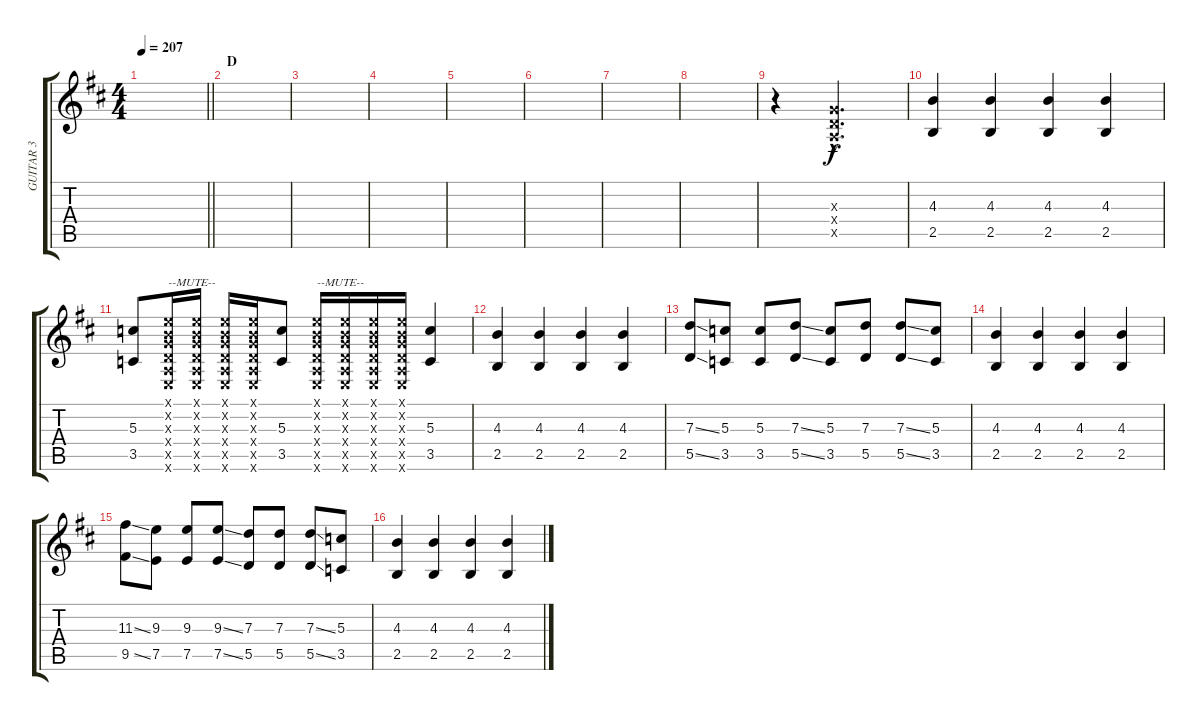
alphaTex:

\track ("GUITAR 3" "GUITAR 3") {instrument distortionguitar}
\staff {score tabs}
\tuning (E4 B3 G3 D3 A2 E2) {hide}
\ts (4 4)
\tempo 207
\clef g2
\barLineRight lightlight
\ks d
|
\section ("" "D")
|
|
|
|
|
|
|
r.4 (0.3{hac x} 0.4{hac x} 0.5{hac x}).2{d} |
(4.3 2.5).4 (4.3 2.5).4 (4.3 2.5).4 (4.3 2.5).4 |
(5.3 3.5).8 (0.1{x} 0.2{x} 0.3{x} 0.4{x} 0.5{x} 0.6{x}).16{txt "--MUTE--"} (0.1{x} 0.2{x} 0.3{x} 0.4{x} 0.5{x} 0.6{x}).16 (0.1{x} 0.2{x} 0.3{x} 0.4{x} 0.5{x} 0.6{x}).16 (0.1{x} 0.2{x} 0.3{x} 0.4{x} 0.5{x} 0.6{x}).16 (5.3 3.5).8 (0.1{x} 0.2{x} 0.3{x} 0.4{x} 0.5{x} 0.6{x}).16{txt "--MUTE--"} (0.1{x} 0.2{x} 0.3{x} 0.4{x} 0.5{x} 0.6{x}).16 (0.1{x} 0.2{x} 0.3{x} 0.4{x} 0.5{x} 0.6{x}).16 (0.1{x} 0.2{x} 0.3{x} 0.4{x} 0.5{x} 0.6{x}).16 (5.3 3.5).4 |
(4.3 2.5).4 (4.3 2.5).4 (4.3 2.5).4 (4.3 2.5).4 |
(7.3{ss} 5.5{ss}).8 (5.3 3.5).8 (5.3 3.5).8 (7.3{ss} 5.5{ss}).8 (5.3 3.5).8 (7.3 5.5).8 (7.3{ss} 5.5{ss}).8 (5.3 3.5).8 |
(4.3 2.5).4 (4.3 2.5).4 (4.3 2.5).4 (4.3 2.5).4 |
(11.3{ss} 9.5{ss}).8 (9.3 7.5).8 (9.3 7.5).8 (9.3{ss} 7.5{ss}).8 (7.3 5.5).8 (7.3 5.5).8 (7.3{ss} 5.5{ss}).8 (5.3 3.5).8 |
(4.3 2.5).4 (4.3 2.5).4 (4.3 2.5).4 (4.3 2.5).4
